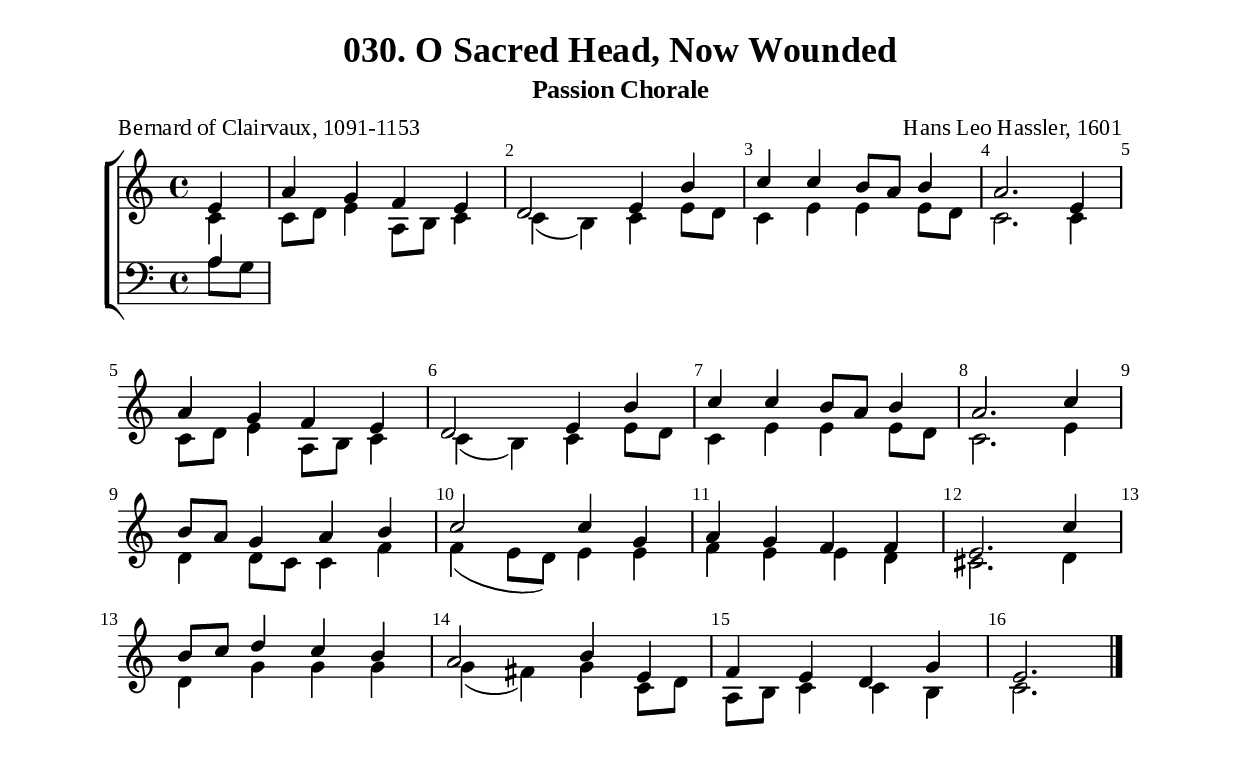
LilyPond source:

%%%%%%%%%%%%%%%%%%%%%%%%%%%%%
% CONTENTS OF THIS DOCUMENT
% 1. Common settings
% 2. Soprano verse music
% 3. Alto verse music
% 4. Tenor verse music
% 5. Basso verse music
% 6. Verse lyrics
% 7. Layout
%%%%%%%%%%%%%%%%%%%%%%%%%%%%%

%%%%%%%%%%%%%%%%%%%%%%%%%%%%%
% 1. Common settings
%%%%%%%%%%%%%%%%%%%%%%%%%%%%%
\version "2.18.2"

\header {
  title = "030. O Sacred Head, Now Wounded"
  subtitle = "Passion Chorale"
  poet = "Bernard of Clairvaux, 1091-1153"
  composer = "Hans Leo Hassler, 1601"
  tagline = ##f
  %source = ""
  site = "www.songsandhymns.org"
}

globalSettings= {
  \key c \major
  \time 4/4
  %\override Score.BarNumber.break-visibility = ##(#t #t #t)
  \override Score.BarNumber.break-visibility = ##(#t #t #t)
}

verseSettings = {
  \phrasingSlurDashed
}

\paper {
  #(set-paper-size "a4")
  top-margin = 15\mm
  bottom-margin = 15\mm
  left-margin = 20\mm
  right-margin = 20\mm
  indent = #0
  #(define fonts
	 (make-pango-font-tree "Liberation Serif"
	 		       "Liberation Serif"
			       "Liberation Serif"
			       (/ 20 20)))
}

printItalic = \with {
  \override LyricText.font-shape = #'italic
}

%%%%%%%%%%%%%%%%%%%%%%%%%%%%%
% 2. Soprano verse music
%%%%%%%%%%%%%%%%%%%%%%%%%%%%%
musicVerseSoprano = \relative c' {
\partial 4 e4 |
  %{ 1 %} a g f e |
  %{ 2 %} d2 e4 b' |
  %{ 3 %} c c b8 a b4 |
  %{ 4 %} a2. e4 \break |
  %{ 5 %} a g f e |
  %{ 6 %} d2 e4 b' |
  %{ 7 %} c c b8 a b4 |
  %{ 8 %} a2. c4 \break |
  %{ 9 %} b8 a g4 a b |
  %{ 10%} c2 c4 g |
  %{ 11%} a g f f |
  %{ 12%} e2. c'4 \break |
  %{ 13%} b8 c d4 c b |
  %{ 14%} a2 b4 e, |
  %{ 15%} f e d g |
  %{ 16%} e2. \bar "|."
}

%%%%%%%%%%%%%%%%%%%%%%%%%%%%%
% 3. Alto verse music
%%%%%%%%%%%%%%%%%%%%%%%%%%%%%
musicVerseAlto = \relative c' {
\partial 4 c4 |
  %{ 1 %} c8 d e4 a,8 b c4 |
  %{ 2 %} c (b) c e8 d |
  %{ 3 %} c4 e e e8 d |
  %{ 4 %} c2. c4 |
  %{ 5 %} c8 d e4 a,8 b c4 |
  %{ 6 %} c (b) c e8 d |
  %{ 7 %} c4 e e e8 d |
  %{ 8 %} c2. e4 |
  %{ 9 %} d d8 c c4 f |
  %{ 10%} f (e8 d) e4 e |
  %{ 11%} f e e d |
  %{ 12%} cis2. d4 |
  %{ 13%} d g g g |
  %{ 14%} g (fis) g c,8 d |
  %{ 15%} a b c4 c b |
  %{ 16%} c2.
}

%%%%%%%%%%%%%%%%%%%%%%%%%%%%%
% 4. Tenor verse music
%%%%%%%%%%%%%%%%%%%%%%%%%%%%%
musicVerseTenor = \relative c' {
\partial 4 a4 |
  %{ 1 %} 
  %{ 2 %} 
  %{ 3 %} 
  %{ 4 %} 
  %{ 5 %} 
  %{ 6 %} 
  %{ 7 %} 
  %{ 8 %} 
  %{ 9 %} 
  %{ 10%} 
  %{ 11%} 
  %{ 12%} 
  %{ 13%} 
  %{ 14%} 
  %{ 15%} 
  %{ 16%} 
}

%%%%%%%%%%%%%%%%%%%%%%%%%%%%%
% 5. Basso verse music
%%%%%%%%%%%%%%%%%%%%%%%%%%%%%
musicVerseBasso = \relative c {
\partial 4 a'8 g |

}

%%%%%%%%%%%%%%%%%%%%%%%%%%%%%
% 6. Verse lyrics
%%%%%%%%%%%%%%%%%%%%%%%%%%%%%
lyricVerseOne = \lyricmode {
  \set stanza = #"1."
  
}

lyricVerseTwo = \lyricmode {
  \set stanza = #"2."
 
}

lyricVerseThree = \lyricmode {
  \set stanza = #"3."
  
}

lyricVerseFour = \lyricmode {
  \set stanza = #"4."
  
}



%%%%%%%%%%%%%%%%%%%%%%%%%%%%%
% 7. Layout
%%%%%%%%%%%%%%%%%%%%%%%%%%%%%
\score {
    \new ChoirStaff <<
      \new Staff <<
        \clef "treble"
        \new Voice = "soprano" {
          \voiceOne \globalSettings \verseSettings \stemUp \slurUp \musicVerseSoprano
        }
        \new Voice = "alto" {
          \voiceTwo \globalSettings \verseSettings \stemDown \slurDown \musicVerseAlto
        }
      >>
      \new Lyrics \lyricsto soprano \lyricVerseOne
      \new Lyrics \printItalic \lyricsto soprano \lyricVerseTwo
      \new Lyrics \lyricsto soprano \lyricVerseThree
      \new Lyrics \printItalic \lyricsto soprano \lyricVerseFour
      %\new Lyrics \lyricsto soprano \lyricVerseFive
      %\new Lyrics \printItalic \lyricsto soprano \lyricVerseSix
      \new Staff <<
        \clef "bass"
        \new Voice = "tenor" {
          \voiceOne \globalSettings \verseSettings \stemUp \slurUp \musicVerseTenor
        }
        \new Voice = "basso" {
          \voiceTwo \globalSettings \verseSettings \stemDown \slurDown \musicVerseBasso
        }
      >>
    >>
}

